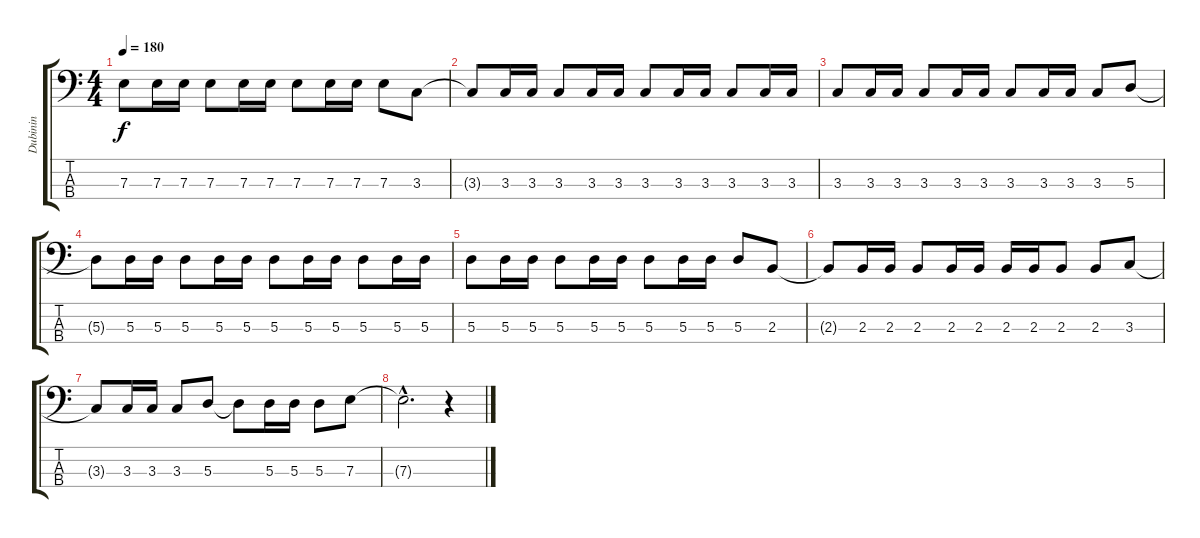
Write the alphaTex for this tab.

\track ("Dubinin" "Dubinin") {instrument electricbassfinger}
\staff {score tabs}
\tuning (G2 D2 A1 E1) {hide}
\ts (4 4)
\tempo 180
\clef f4
\ks c
7.3.8{dy f} 7.3.16 7.3.16 7.3.8 7.3.16 7.3.16 7.3.8 7.3.16 7.3.16 7.3.8 3.3.8 |
3.3{t}.8 3.3.16 3.3.16 3.3.8 3.3.16 3.3.16 3.3.8 3.3.16 3.3.16 3.3.8 3.3.16 3.3.16 |
3.3.8 3.3.16 3.3.16 3.3.8 3.3.16 3.3.16 3.3.8 3.3.16 3.3.16 3.3.8 5.3.8 |
5.3{t}.8 5.3.16 5.3.16 5.3.8 5.3.16 5.3.16 5.3.8 5.3.16 5.3.16 5.3.8 5.3.16 5.3.16 |
5.3.8 5.3.16 5.3.16 5.3.8 5.3.16 5.3.16 5.3.8 5.3.16 5.3.16 5.3.8 2.3.8 |
2.3{t}.8 2.3.16 2.3.16 2.3.8 2.3.16 2.3.16 2.3.16 2.3.16 2.3.8 2.3.8 3.3.8 |
3.3{t}.8 3.3.16 3.3.16 3.3.8 5.3.8 5.3{t}.8 5.3.16 5.3.16 5.3.8 7.3.8 |
7.3{hac t}.2{d} r.4
